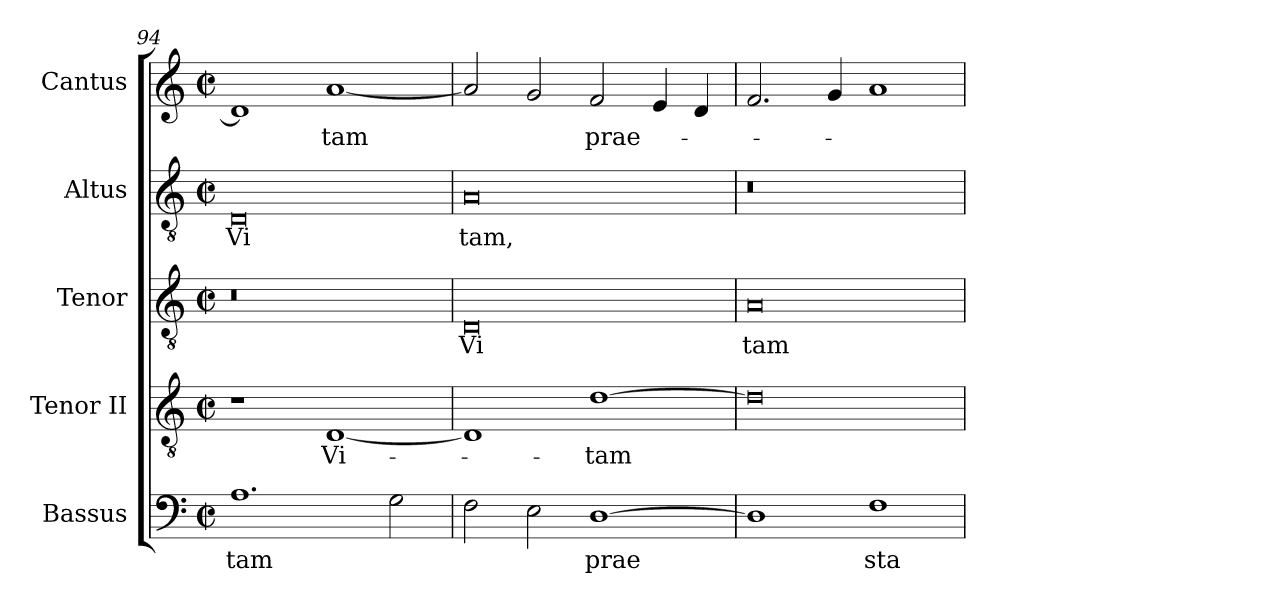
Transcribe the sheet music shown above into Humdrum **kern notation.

**kern	**text	**kern	**text	**kern	**text	**kern	**text	**kern	**text
*part5	*part5	*part4	*part4	*part3	*part3	*part2	*part2	*part1	*part1
*staff5	*staff5	*staff4	*staff4	*staff3	*staff3	*staff2	*staff2	*staff1	*staff1
*I"Bassus	*	*I"Tenor II	*	*I"Tenor	*	*I"Altus	*	*I"Cantus	*
*I'Bassus	*	*	*	*I'Tenor	*	*I'Altus	*	*I'Cantus	*
*clefF4	*	*clefGv2	*	*clefGv2	*	*clefGv2	*	*clefG2	*
*	*	*	*	*k[]	*	*k[]	*	*	*
*	*	*	*	*C:	*	*C:	*	*	*
*M2/2	*	*M2/2	*	*M2/2	*	*M2/2	*	*M2/2	*
*met(c|)	*	*met(c|)	*	*met(c|)	*	*met(c|)	*	*met(c|)	*
=94	=94	=94	=94	=94	=94	=94	=94	=94	=94
!	!LO:LY:b	!	!	!	!	!	!LO:LY:b:cj	!	!
1.A	tam	1r	.	0r	.	0D	Vi	1d]	.
!	!	!	!LO:LY:b:cj	!	!	!	!	!	!LO:LY:b
.	.	[<1D	Vi-	.	.	.	.	[<1a	-tam
2G\	.	.	.	.	.	.	.	.	.
=95	=95	=95	=95	=95	=95	=95	=95	=95	=95
!	!	!	!	!	!LO:LY:b:cj	!	!LO:LY:b:cj	!	!
2F\	.	1D]	.	0D	Vi	0A	tam,	2a/]	.
2E\	.	.	.	.	.	.	.	2g/	.
!	!LO:LY:b	!	!LO:LY:b	!	!	!	!	!	!LO:LY:b
[>1D	prae	[>1d	-tam	.	.	.	.	2f/	prae-
.	.	.	.	.	.	.	.	4e/	.
.	.	.	.	.	.	.	.	4d/	.
=96	=96	=96	=96	=96	=96	=96	=96	=96	=96
!	!	!	!	!	!LO:LY:b:cj	!	!	!	!
1D]	.	0d]	.	0A	tam	0r	.	2.f/	.
.	.	.	.	.	.	.	.	4g/	.
!	!LO:LY:b:cj	!	!	!	!	!	!	!	!
1F	sta	.	.	.	.	.	.	1a	.
=	=	=	=	=	=	=	=	=	=
*-	*-	*-	*-	*-	*-	*-	*-	*-	*-
